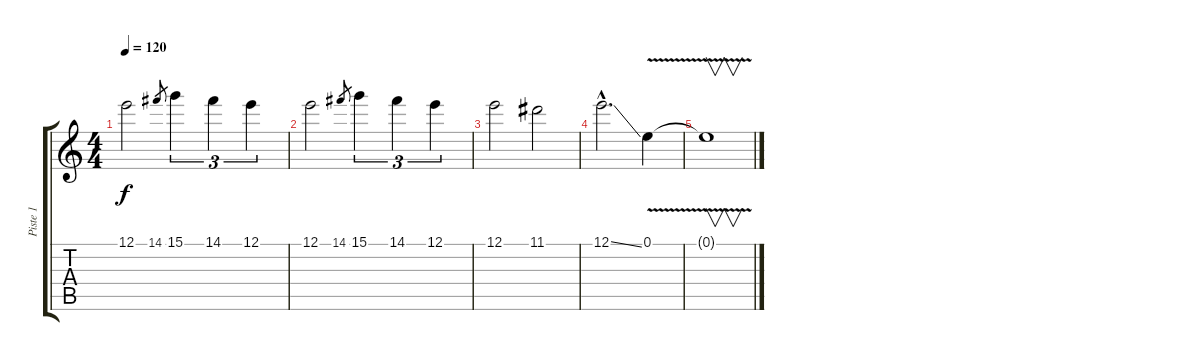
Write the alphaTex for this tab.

\track ("Piste 1" "Piste 1") {instrument distortionguitar}
\staff {score tabs}
\tuning (E4 B3 G3 D3 A2 E2) {hide}
\ts (4 4)
\tempo 120
\clef g2
\ks c
12.1.2{dy f} 14.1.8{gr} 15.1.4{tu (3 2)} 14.1.4{tu (3 2)} 12.1.4{tu (3 2)} |
12.1.2 14.1.8{gr} 15.1.4{tu (3 2)} 14.1.4{tu (3 2)} 12.1.4{tu (3 2)} |
12.1.2 11.1.2 |
12.1{ss hac}.2{d} 0.1{v}.4 |
0.1{t}.1{v}
